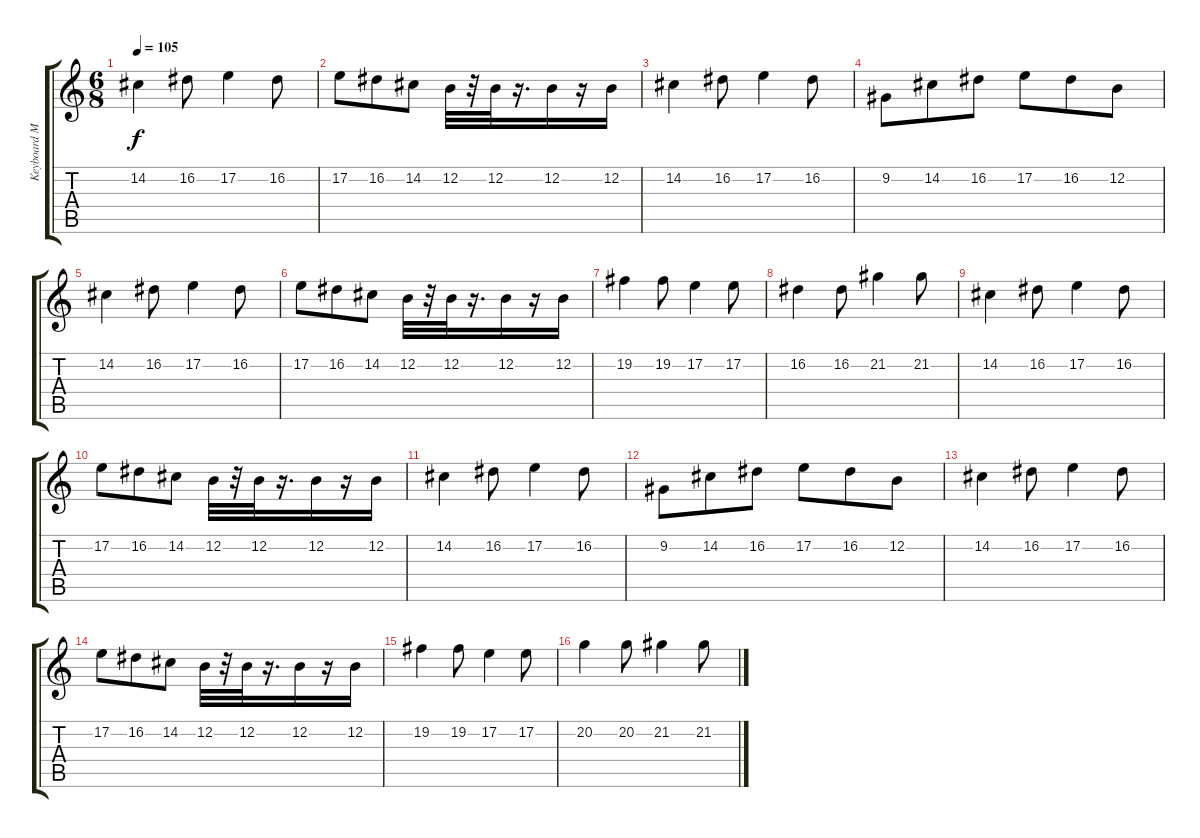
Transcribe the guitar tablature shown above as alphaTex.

\track ("Keyboard Martijn Spierenburg" "Keyboard M") {instrument synthvoice}
\staff {score tabs}
\tuning (E4 B3 G3 D3 A2 E2) {hide}
\ts (6 8)
\tempo 105
\clef g2
\ks c
14.2.4{dy f} 16.2.8 17.2.4 16.2.8 |
17.2.8 16.2.8 14.2.8 12.2.32 r.32 12.2.32 r.16{d} 12.2.16 r.16 12.2.16 |
14.2.4 16.2.8 17.2.4 16.2.8 |
9.2.8 14.2.8 16.2.8 17.2.8 16.2.8 12.2.8 |
14.2.4 16.2.8 17.2.4 16.2.8 |
17.2.8 16.2.8 14.2.8 12.2.32 r.32 12.2.32 r.16{d} 12.2.16 r.16 12.2.16 |
19.2.4 19.2.8 17.2.4 17.2.8 |
16.2.4 16.2.8 21.2.4 21.2.8 |
14.2.4 16.2.8 17.2.4 16.2.8 |
17.2.8 16.2.8 14.2.8 12.2.32 r.32 12.2.32 r.16{d} 12.2.16 r.16 12.2.16 |
14.2.4 16.2.8 17.2.4 16.2.8 |
9.2.8 14.2.8 16.2.8 17.2.8 16.2.8 12.2.8 |
14.2.4 16.2.8 17.2.4 16.2.8 |
17.2.8 16.2.8 14.2.8 12.2.32 r.32 12.2.32 r.16{d} 12.2.16 r.16 12.2.16 |
19.2.4 19.2.8 17.2.4 17.2.8 |
20.2.4 20.2.8 21.2.4 21.2.8
